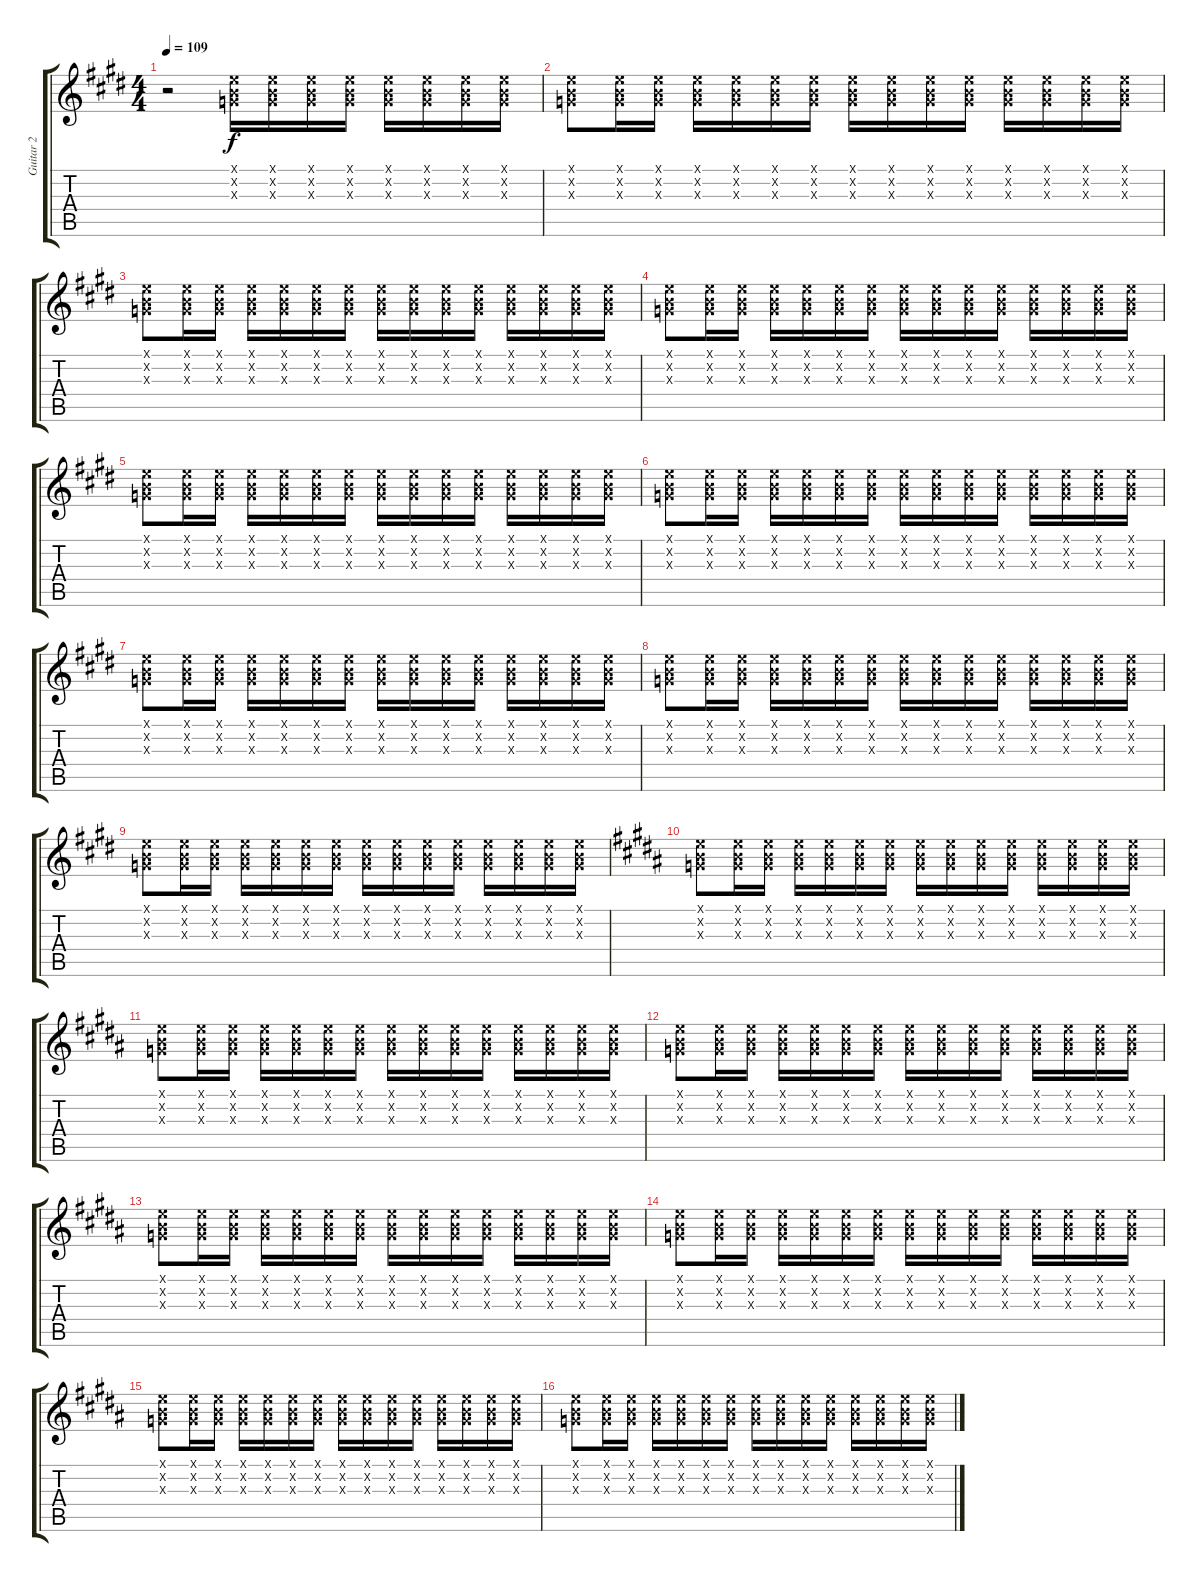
\track ("Guitar 2" "Guitar 2") {instrument overdrivenguitar}
\staff {score tabs}
\tuning (E4 B3 G3 D3 A2 E2) {hide}
\ts (4 4)
\tempo 109
\clef g2
\ks e
r.2{dy f instrument overdrivenguitar} (0.1{x} 0.2{x} 0.3{x}).16 (0.1{x} 0.2{x} 0.3{x}).16 (0.1{x} 0.2{x} 0.3{x}).16 (0.1{x} 0.2{x} 0.3{x}).16 (0.1{x} 0.2{x} 0.3{x}).16 (0.1{x} 0.2{x} 0.3{x}).16 (0.1{x} 0.2{x} 0.3{x}).16 (0.1{x} 0.2{x} 0.3{x}).16 |
(0.1{x} 0.2{x} 0.3{x}).8 (0.1{x} 0.2{x} 0.3{x}).16 (0.1{x} 0.2{x} 0.3{x}).16 (0.1{x} 0.2{x} 0.3{x}).16 (0.1{x} 0.2{x} 0.3{x}).16 (0.1{x} 0.2{x} 0.3{x}).16 (0.1{x} 0.2{x} 0.3{x}).16 (0.1{x} 0.2{x} 0.3{x}).16 (0.1{x} 0.2{x} 0.3{x}).16 (0.1{x} 0.2{x} 0.3{x}).16 (0.1{x} 0.2{x} 0.3{x}).16 (0.1{x} 0.2{x} 0.3{x}).16 (0.1{x} 0.2{x} 0.3{x}).16 (0.1{x} 0.2{x} 0.3{x}).16 (0.1{x} 0.2{x} 0.3{x}).16 |
(0.1{x} 0.2{x} 0.3{x}).8 (0.1{x} 0.2{x} 0.3{x}).16 (0.1{x} 0.2{x} 0.3{x}).16 (0.1{x} 0.2{x} 0.3{x}).16 (0.1{x} 0.2{x} 0.3{x}).16 (0.1{x} 0.2{x} 0.3{x}).16 (0.1{x} 0.2{x} 0.3{x}).16 (0.1{x} 0.2{x} 0.3{x}).16 (0.1{x} 0.2{x} 0.3{x}).16 (0.1{x} 0.2{x} 0.3{x}).16 (0.1{x} 0.2{x} 0.3{x}).16 (0.1{x} 0.2{x} 0.3{x}).16 (0.1{x} 0.2{x} 0.3{x}).16 (0.1{x} 0.2{x} 0.3{x}).16 (0.1{x} 0.2{x} 0.3{x}).16 |
(0.1{x} 0.2{x} 0.3{x}).8 (0.1{x} 0.2{x} 0.3{x}).16 (0.1{x} 0.2{x} 0.3{x}).16 (0.1{x} 0.2{x} 0.3{x}).16 (0.1{x} 0.2{x} 0.3{x}).16 (0.1{x} 0.2{x} 0.3{x}).16 (0.1{x} 0.2{x} 0.3{x}).16 (0.1{x} 0.2{x} 0.3{x}).16 (0.1{x} 0.2{x} 0.3{x}).16 (0.1{x} 0.2{x} 0.3{x}).16 (0.1{x} 0.2{x} 0.3{x}).16 (0.1{x} 0.2{x} 0.3{x}).16 (0.1{x} 0.2{x} 0.3{x}).16 (0.1{x} 0.2{x} 0.3{x}).16 (0.1{x} 0.2{x} 0.3{x}).16 |
(0.1{x} 0.2{x} 0.3{x}).8 (0.1{x} 0.2{x} 0.3{x}).16 (0.1{x} 0.2{x} 0.3{x}).16 (0.1{x} 0.2{x} 0.3{x}).16 (0.1{x} 0.2{x} 0.3{x}).16 (0.1{x} 0.2{x} 0.3{x}).16 (0.1{x} 0.2{x} 0.3{x}).16 (0.1{x} 0.2{x} 0.3{x}).16 (0.1{x} 0.2{x} 0.3{x}).16 (0.1{x} 0.2{x} 0.3{x}).16 (0.1{x} 0.2{x} 0.3{x}).16 (0.1{x} 0.2{x} 0.3{x}).16 (0.1{x} 0.2{x} 0.3{x}).16 (0.1{x} 0.2{x} 0.3{x}).16 (0.1{x} 0.2{x} 0.3{x}).16 |
(0.1{x} 0.2{x} 0.3{x}).8 (0.1{x} 0.2{x} 0.3{x}).16 (0.1{x} 0.2{x} 0.3{x}).16 (0.1{x} 0.2{x} 0.3{x}).16 (0.1{x} 0.2{x} 0.3{x}).16 (0.1{x} 0.2{x} 0.3{x}).16 (0.1{x} 0.2{x} 0.3{x}).16 (0.1{x} 0.2{x} 0.3{x}).16 (0.1{x} 0.2{x} 0.3{x}).16 (0.1{x} 0.2{x} 0.3{x}).16 (0.1{x} 0.2{x} 0.3{x}).16 (0.1{x} 0.2{x} 0.3{x}).16 (0.1{x} 0.2{x} 0.3{x}).16 (0.1{x} 0.2{x} 0.3{x}).16 (0.1{x} 0.2{x} 0.3{x}).16 |
(0.1{x} 0.2{x} 0.3{x}).8 (0.1{x} 0.2{x} 0.3{x}).16 (0.1{x} 0.2{x} 0.3{x}).16 (0.1{x} 0.2{x} 0.3{x}).16 (0.1{x} 0.2{x} 0.3{x}).16 (0.1{x} 0.2{x} 0.3{x}).16 (0.1{x} 0.2{x} 0.3{x}).16 (0.1{x} 0.2{x} 0.3{x}).16 (0.1{x} 0.2{x} 0.3{x}).16 (0.1{x} 0.2{x} 0.3{x}).16 (0.1{x} 0.2{x} 0.3{x}).16 (0.1{x} 0.2{x} 0.3{x}).16 (0.1{x} 0.2{x} 0.3{x}).16 (0.1{x} 0.2{x} 0.3{x}).16 (0.1{x} 0.2{x} 0.3{x}).16 |
(0.1{x} 0.2{x} 0.3{x}).8 (0.1{x} 0.2{x} 0.3{x}).16 (0.1{x} 0.2{x} 0.3{x}).16 (0.1{x} 0.2{x} 0.3{x}).16 (0.1{x} 0.2{x} 0.3{x}).16 (0.1{x} 0.2{x} 0.3{x}).16 (0.1{x} 0.2{x} 0.3{x}).16 (0.1{x} 0.2{x} 0.3{x}).16 (0.1{x} 0.2{x} 0.3{x}).16 (0.1{x} 0.2{x} 0.3{x}).16 (0.1{x} 0.2{x} 0.3{x}).16 (0.1{x} 0.2{x} 0.3{x}).16 (0.1{x} 0.2{x} 0.3{x}).16 (0.1{x} 0.2{x} 0.3{x}).16 (0.1{x} 0.2{x} 0.3{x}).16 |
(0.1{x} 0.2{x} 0.3{x}).8 (0.1{x} 0.2{x} 0.3{x}).16 (0.1{x} 0.2{x} 0.3{x}).16 (0.1{x} 0.2{x} 0.3{x}).16 (0.1{x} 0.2{x} 0.3{x}).16 (0.1{x} 0.2{x} 0.3{x}).16 (0.1{x} 0.2{x} 0.3{x}).16 (0.1{x} 0.2{x} 0.3{x}).16 (0.1{x} 0.2{x} 0.3{x}).16 (0.1{x} 0.2{x} 0.3{x}).16 (0.1{x} 0.2{x} 0.3{x}).16 (0.1{x} 0.2{x} 0.3{x}).16 (0.1{x} 0.2{x} 0.3{x}).16 (0.1{x} 0.2{x} 0.3{x}).16 (0.1{x} 0.2{x} 0.3{x}).16 |
\ks b
(0.1{x} 0.2{x} 0.3{x}).8 (0.1{x} 0.2{x} 0.3{x}).16 (0.1{x} 0.2{x} 0.3{x}).16 (0.1{x} 0.2{x} 0.3{x}).16 (0.1{x} 0.2{x} 0.3{x}).16 (0.1{x} 0.2{x} 0.3{x}).16 (0.1{x} 0.2{x} 0.3{x}).16 (0.1{x} 0.2{x} 0.3{x}).16 (0.1{x} 0.2{x} 0.3{x}).16 (0.1{x} 0.2{x} 0.3{x}).16 (0.1{x} 0.2{x} 0.3{x}).16 (0.1{x} 0.2{x} 0.3{x}).16 (0.1{x} 0.2{x} 0.3{x}).16 (0.1{x} 0.2{x} 0.3{x}).16 (0.1{x} 0.2{x} 0.3{x}).16 |
(0.1{x} 0.2{x} 0.3{x}).8 (0.1{x} 0.2{x} 0.3{x}).16 (0.1{x} 0.2{x} 0.3{x}).16 (0.1{x} 0.2{x} 0.3{x}).16 (0.1{x} 0.2{x} 0.3{x}).16 (0.1{x} 0.2{x} 0.3{x}).16 (0.1{x} 0.2{x} 0.3{x}).16 (0.1{x} 0.2{x} 0.3{x}).16 (0.1{x} 0.2{x} 0.3{x}).16 (0.1{x} 0.2{x} 0.3{x}).16 (0.1{x} 0.2{x} 0.3{x}).16 (0.1{x} 0.2{x} 0.3{x}).16 (0.1{x} 0.2{x} 0.3{x}).16 (0.1{x} 0.2{x} 0.3{x}).16 (0.1{x} 0.2{x} 0.3{x}).16 |
(0.1{x} 0.2{x} 0.3{x}).8 (0.1{x} 0.2{x} 0.3{x}).16 (0.1{x} 0.2{x} 0.3{x}).16 (0.1{x} 0.2{x} 0.3{x}).16 (0.1{x} 0.2{x} 0.3{x}).16 (0.1{x} 0.2{x} 0.3{x}).16 (0.1{x} 0.2{x} 0.3{x}).16 (0.1{x} 0.2{x} 0.3{x}).16 (0.1{x} 0.2{x} 0.3{x}).16 (0.1{x} 0.2{x} 0.3{x}).16 (0.1{x} 0.2{x} 0.3{x}).16 (0.1{x} 0.2{x} 0.3{x}).16 (0.1{x} 0.2{x} 0.3{x}).16 (0.1{x} 0.2{x} 0.3{x}).16 (0.1{x} 0.2{x} 0.3{x}).16 |
(0.1{x} 0.2{x} 0.3{x}).8 (0.1{x} 0.2{x} 0.3{x}).16 (0.1{x} 0.2{x} 0.3{x}).16 (0.1{x} 0.2{x} 0.3{x}).16 (0.1{x} 0.2{x} 0.3{x}).16 (0.1{x} 0.2{x} 0.3{x}).16 (0.1{x} 0.2{x} 0.3{x}).16 (0.1{x} 0.2{x} 0.3{x}).16 (0.1{x} 0.2{x} 0.3{x}).16 (0.1{x} 0.2{x} 0.3{x}).16 (0.1{x} 0.2{x} 0.3{x}).16 (0.1{x} 0.2{x} 0.3{x}).16 (0.1{x} 0.2{x} 0.3{x}).16 (0.1{x} 0.2{x} 0.3{x}).16 (0.1{x} 0.2{x} 0.3{x}).16 |
(0.1{x} 0.2{x} 0.3{x}).8 (0.1{x} 0.2{x} 0.3{x}).16 (0.1{x} 0.2{x} 0.3{x}).16 (0.1{x} 0.2{x} 0.3{x}).16 (0.1{x} 0.2{x} 0.3{x}).16 (0.1{x} 0.2{x} 0.3{x}).16 (0.1{x} 0.2{x} 0.3{x}).16 (0.1{x} 0.2{x} 0.3{x}).16 (0.1{x} 0.2{x} 0.3{x}).16 (0.1{x} 0.2{x} 0.3{x}).16 (0.1{x} 0.2{x} 0.3{x}).16 (0.1{x} 0.2{x} 0.3{x}).16 (0.1{x} 0.2{x} 0.3{x}).16 (0.1{x} 0.2{x} 0.3{x}).16 (0.1{x} 0.2{x} 0.3{x}).16 |
(0.1{x} 0.2{x} 0.3{x}).8 (0.1{x} 0.2{x} 0.3{x}).16 (0.1{x} 0.2{x} 0.3{x}).16 (0.1{x} 0.2{x} 0.3{x}).16 (0.1{x} 0.2{x} 0.3{x}).16 (0.1{x} 0.2{x} 0.3{x}).16 (0.1{x} 0.2{x} 0.3{x}).16 (0.1{x} 0.2{x} 0.3{x}).16 (0.1{x} 0.2{x} 0.3{x}).16 (0.1{x} 0.2{x} 0.3{x}).16 (0.1{x} 0.2{x} 0.3{x}).16 (0.1{x} 0.2{x} 0.3{x}).16 (0.1{x} 0.2{x} 0.3{x}).16 (0.1{x} 0.2{x} 0.3{x}).16 (0.1{x} 0.2{x} 0.3{x}).16 |
(0.1{x} 0.2{x} 0.3{x}).8 (0.1{x} 0.2{x} 0.3{x}).16 (0.1{x} 0.2{x} 0.3{x}).16 (0.1{x} 0.2{x} 0.3{x}).16 (0.1{x} 0.2{x} 0.3{x}).16 (0.1{x} 0.2{x} 0.3{x}).16 (0.1{x} 0.2{x} 0.3{x}).16 (0.1{x} 0.2{x} 0.3{x}).16 (0.1{x} 0.2{x} 0.3{x}).16 (0.1{x} 0.2{x} 0.3{x}).16 (0.1{x} 0.2{x} 0.3{x}).16 (0.1{x} 0.2{x} 0.3{x}).16 (0.1{x} 0.2{x} 0.3{x}).16 (0.1{x} 0.2{x} 0.3{x}).16 (0.1{x} 0.2{x} 0.3{x}).16
